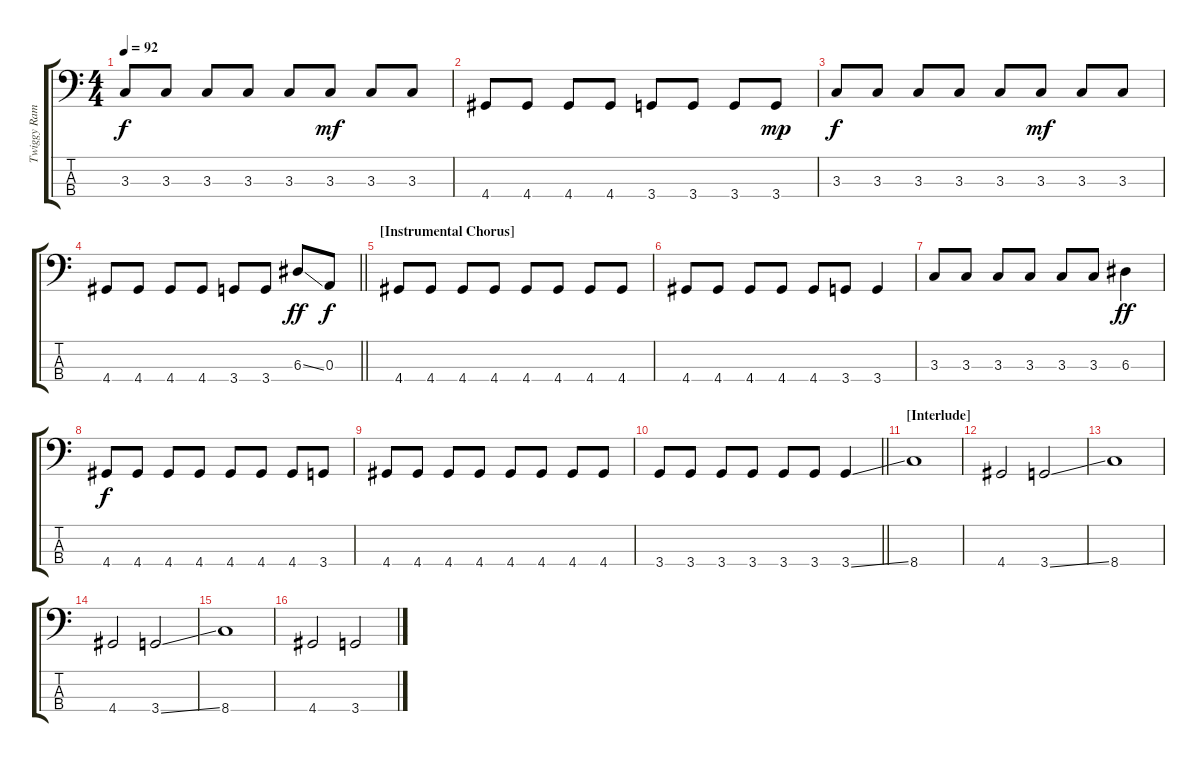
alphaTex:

\track ("Twiggy Ramirez (Bass)" "Twiggy Ram") {instrument electricbassfinger}
\staff {score tabs}
\tuning (G2 D2 A1 E1) {hide}
\ts (4 4)
\tempo 92
\clef f4
\ks c
3.3.8{dy f} 3.3.8 3.3.8 3.3.8 3.3.8 3.3.8{dy mf} 3.3.8 3.3.8 |
4.4.8 4.4.8 4.4.8 4.4.8 3.4.8 3.4.8 3.4.8 3.4.8{dy mp} |
3.3.8{dy f} 3.3.8 3.3.8 3.3.8 3.3.8 3.3.8{dy mf} 3.3.8 3.3.8 |
\barLineRight lightlight
4.4.8 4.4.8 4.4.8 4.4.8 3.4.8 3.4.8 6.3{ss}.8{dy ff} 0.3.8{dy f} |
\section ("" "[Instrumental Chorus]")
4.4.8 4.4.8 4.4.8 4.4.8 4.4.8 4.4.8 4.4.8 4.4.8 |
4.4.8 4.4.8 4.4.8 4.4.8 4.4.8 3.4.8 3.4.4 |
3.3.8 3.3.8 3.3.8 3.3.8 3.3.8 3.3.8 6.3.4{dy ff} |
4.4.8{dy f} 4.4.8 4.4.8 4.4.8 4.4.8 4.4.8 4.4.8 3.4.8 |
4.4.8 4.4.8 4.4.8 4.4.8 4.4.8 4.4.8 4.4.8 4.4.8 |
\barLineRight lightlight
3.4.8 3.4.8 3.4.8 3.4.8 3.4.8 3.4.8 3.4{ss}.4 |
\section ("" "[Interlude]")
8.4.1 |
4.4.2 3.4{ss}.2 |
8.4.1 |
4.4.2 3.4{ss}.2 |
8.4.1 |
4.4.2 3.4{ss}.2
